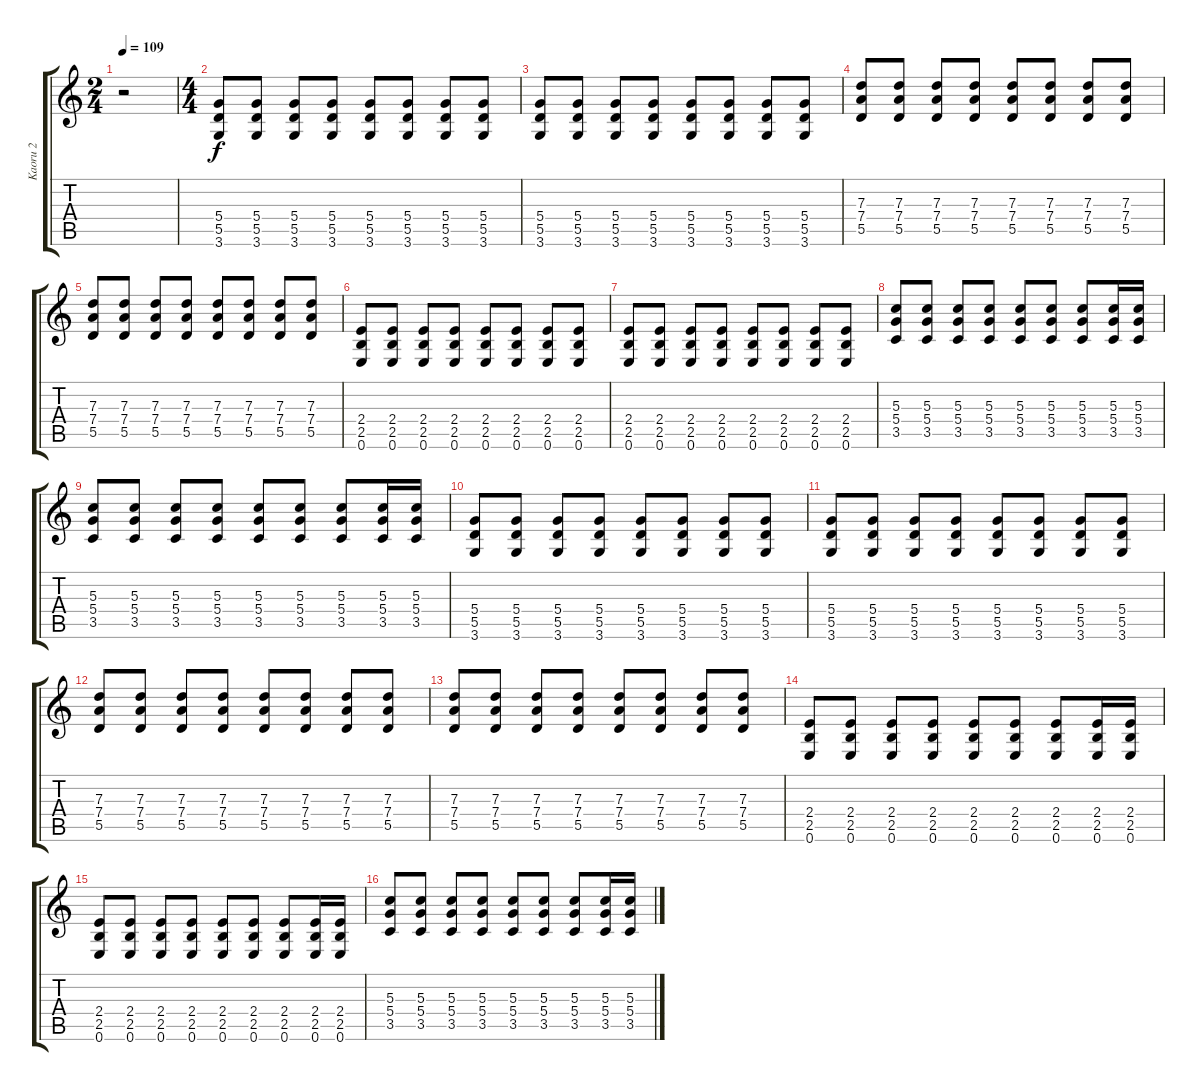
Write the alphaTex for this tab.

\track ("Kaoru 2" "Kaoru 2") {instrument overdrivenguitar}
\staff {score tabs}
\tuning (E4 B3 G3 D3 A2 E2) {hide}
\ts (2 4)
\tempo 109
\clef g2
\ks c
r.2{dy f} |
\ts (4 4)
(5.4 5.5 3.6).8{balance 16 instrument overdrivenguitar} (5.4 5.5 3.6).8 (5.4 5.5 3.6).8 (5.4 5.5 3.6).8 (5.4 5.5 3.6).8 (5.4 5.5 3.6).8 (5.4 5.5 3.6).8 (5.4 5.5 3.6).8 |
(5.4 5.5 3.6).8 (5.4 5.5 3.6).8 (5.4 5.5 3.6).8 (5.4 5.5 3.6).8 (5.4 5.5 3.6).8 (5.4 5.5 3.6).8 (5.4 5.5 3.6).8 (5.4 5.5 3.6).8 |
(7.3 7.4 5.5).8 (7.3 7.4 5.5).8 (7.3 7.4 5.5).8 (7.3 7.4 5.5).8 (7.3 7.4 5.5).8 (7.3 7.4 5.5).8 (7.3 7.4 5.5).8 (7.3 7.4 5.5).8 |
(7.3 7.4 5.5).8 (7.3 7.4 5.5).8 (7.3 7.4 5.5).8 (7.3 7.4 5.5).8 (7.3 7.4 5.5).8 (7.3 7.4 5.5).8 (7.3 7.4 5.5).8 (7.3 7.4 5.5).8 |
(2.4 2.5 0.6).8 (2.4 2.5 0.6).8 (2.4 2.5 0.6).8 (2.4 2.5 0.6).8 (2.4 2.5 0.6).8 (2.4 2.5 0.6).8 (2.4 2.5 0.6).8 (2.4 2.5 0.6).8 |
(2.4 2.5 0.6).8 (2.4 2.5 0.6).8 (2.4 2.5 0.6).8 (2.4 2.5 0.6).8 (2.4 2.5 0.6).8 (2.4 2.5 0.6).8 (2.4 2.5 0.6).8 (2.4 2.5 0.6).8 |
(5.3 5.4 3.5).8 (5.3 5.4 3.5).8 (5.3 5.4 3.5).8 (5.3 5.4 3.5).8 (5.3 5.4 3.5).8 (5.3 5.4 3.5).8 (5.3 5.4 3.5).8 (5.3 5.4 3.5).16 (5.3 5.4 3.5).16 |
(5.3 5.4 3.5).8 (5.3 5.4 3.5).8 (5.3 5.4 3.5).8 (5.3 5.4 3.5).8 (5.3 5.4 3.5).8 (5.3 5.4 3.5).8 (5.3 5.4 3.5).8 (5.3 5.4 3.5).16 (5.3 5.4 3.5).16 |
(5.4 5.5 3.6).8 (5.4 5.5 3.6).8 (5.4 5.5 3.6).8 (5.4 5.5 3.6).8 (5.4 5.5 3.6).8 (5.4 5.5 3.6).8 (5.4 5.5 3.6).8 (5.4 5.5 3.6).8 |
(5.4 5.5 3.6).8 (5.4 5.5 3.6).8 (5.4 5.5 3.6).8 (5.4 5.5 3.6).8 (5.4 5.5 3.6).8 (5.4 5.5 3.6).8 (5.4 5.5 3.6).8 (5.4 5.5 3.6).8 |
(7.3 7.4 5.5).8 (7.3 7.4 5.5).8 (7.3 7.4 5.5).8 (7.3 7.4 5.5).8 (7.3 7.4 5.5).8 (7.3 7.4 5.5).8 (7.3 7.4 5.5).8 (7.3 7.4 5.5).8 |
(7.3 7.4 5.5).8 (7.3 7.4 5.5).8 (7.3 7.4 5.5).8 (7.3 7.4 5.5).8 (7.3 7.4 5.5).8 (7.3 7.4 5.5).8 (7.3 7.4 5.5).8 (7.3 7.4 5.5).8 |
(2.4 2.5 0.6).8 (2.4 2.5 0.6).8 (2.4 2.5 0.6).8 (2.4 2.5 0.6).8 (2.4 2.5 0.6).8 (2.4 2.5 0.6).8 (2.4 2.5 0.6).8 (2.4 2.5 0.6).16 (2.4 2.5 0.6).16 |
(2.4 2.5 0.6).8 (2.4 2.5 0.6).8 (2.4 2.5 0.6).8 (2.4 2.5 0.6).8 (2.4 2.5 0.6).8 (2.4 2.5 0.6).8 (2.4 2.5 0.6).8 (2.4 2.5 0.6).16 (2.4 2.5 0.6).16 |
(5.3 5.4 3.5).8 (5.3 5.4 3.5).8 (5.3 5.4 3.5).8 (5.3 5.4 3.5).8 (5.3 5.4 3.5).8 (5.3 5.4 3.5).8 (5.3 5.4 3.5).8 (5.3 5.4 3.5).16 (5.3 5.4 3.5).16
